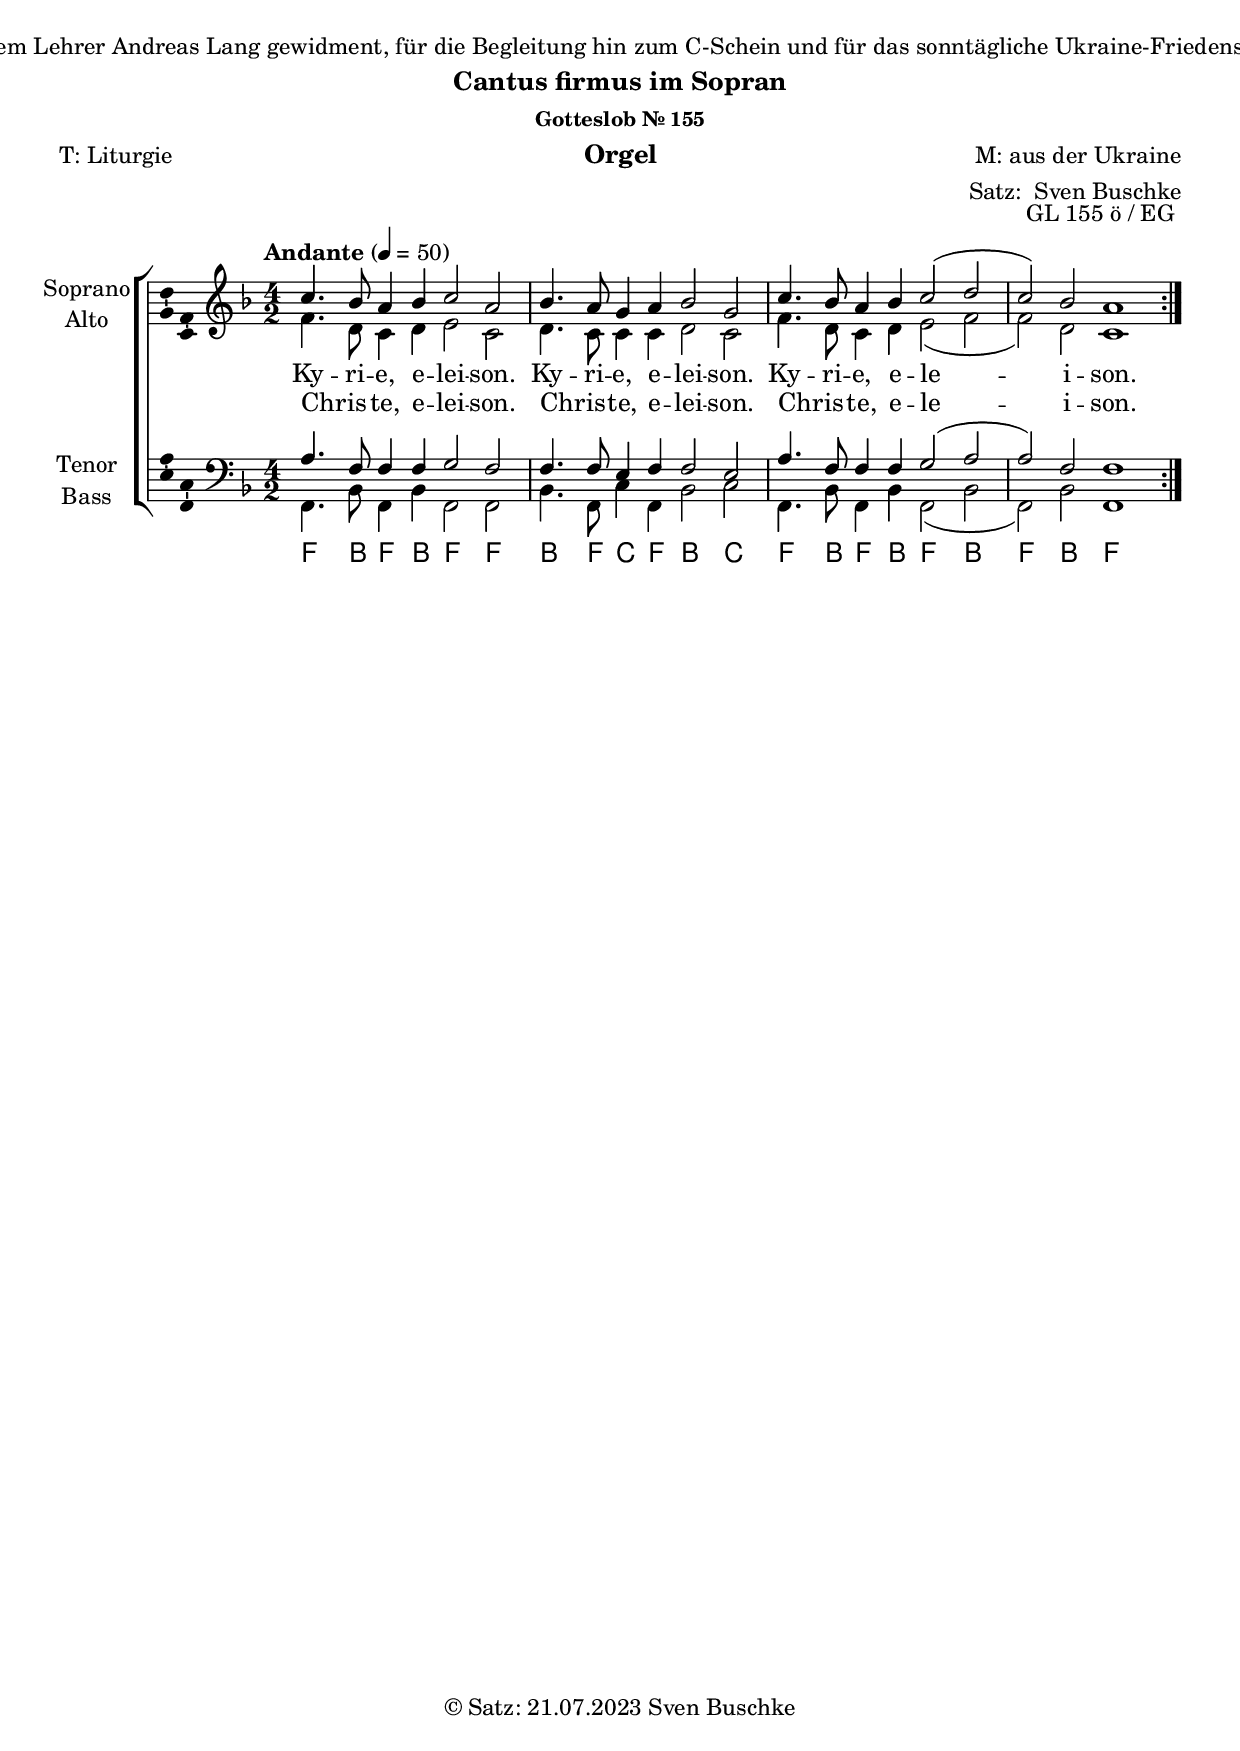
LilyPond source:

\version "2.24.1"
\language "english"

\include "predefined-guitar-fretboards.ly"
\header {
  dedication = "Meinem Lehrer Andreas Lang gewidment, für die Begleitung hin zum C-Schein und für das sonntägliche Ukraine-Friedensgebet"
  title = ""
  subsubtitle = "Gotteslob Nr. 155"
  instrument = "Orgel"
  composer = "M: aus der Ukraine"
  arranger = \markup { "Satz: " \with-url #"https://buschke.com" "Sven Buschke" }
  poet = "T: Liturgie"
  meter = ""
  piece = ""
  opus = "GL 155 ö / EG "
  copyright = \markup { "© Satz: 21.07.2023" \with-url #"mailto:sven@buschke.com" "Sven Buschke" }
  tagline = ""
}

global = {
  \key f \major
  \time 4/2
  \tempo "Andante" 4=50
}

scoreASoprano = \relative c'' {
  \global
  % Music follows here.
  \repeat volta 2 {
    c4. bf8 a4 bf c2 a
    bf4. a8 g4 a bf2 g
    c4. bf8 a4 bf c2(d c) bf a1 
  }
}

scoreAAlto = \relative c' {
  \global
  % Music follows here.
  \repeat volta 2 {
    f4. d8 c4 d e2 c
    d4. c8 c4 c d2 c
    f4. d8 c4 d e2(f f) d c1
  }
}

scoreATenor = \relative c' {
  \global
  % Music follows here.
  \repeat volta 2 {
    a4. f8 f4 f g2 f
    f4. f8 e4 f f2 e
    a4. f8 f4 f g2(a a) f f1
  }
}

scoreABass = \relative c, {
  \global
  % Music follows here.
  \repeat volta 2 {
    f4. bf8 f4 bf f2 f
    bf4. f8 c'4 f, bf2 c
    f,4. bf8 f4 bf f2(bf f) bf f1
  }
}

scoreAVerseA = \lyricmode {
  % Lyrics follow here.
  Ky -- ri -- e, e -- lei -- son.
  Ky -- ri -- e, e -- lei -- son.
  Ky -- ri -- e, e -- le -- i -- son.
}

scoreAVerseB = \lyricmode {
  % Lyrics follow here.
  Chris -- _ te, e -- lei -- son.
  Chris -- _ te, e -- lei -- son.
  Chris -- _ te, e -- le -- i -- son.
}

scoreAVerseC = \lyricmode {
  % Lyrics follow here.

}

scoreAChordNames = \chordmode {
  \global
  \germanChords
  % Chords follow here.
  \repeat volta 2 {
    f4. bf8 f4 bf f2 f
    bf4. f8 c4 f bf2 c
    f4. bf8 f4 bf f2 bf f bf f1
  }
}

scoreAFigBass = \figuremode {
  \global
  % Figures follow here.
}

scoreAChoirPart = \new ChoirStaff <<
  \new Staff \with {
    midiInstrument = "choir aahs"
    instrumentName = \markup \center-column { "Soprano" "Alto" }
  } <<
    \new Voice = "soprano" \with {
      \consists "Ambitus_engraver"
    } { \voiceOne \scoreASoprano }
    \new Voice = "alto" \with {
      \consists "Ambitus_engraver"
      \override Ambitus #'X-offset = #2.0
    } { \voiceTwo \scoreAAlto }
  >>
  \new Lyrics \with {
    \override VerticalAxisGroup #'staff-affinity = #CENTER
  } \lyricsto "soprano" {<<\scoreAVerseA \new Lyrics {\set associatedVoice = "soprano" \scoreAVerseB}>> \scoreAVerseC}
  \new Staff \with {
    midiInstrument = "choir aahs"
    instrumentName = \markup \center-column { "Tenor" "Bass" }
  } <<
    \clef bass
    \new Voice = "tenor" \with {
      \consists "Ambitus_engraver"
    } { \voiceOne \scoreATenor }
    \new Voice = "bass" \with {
      \consists "Ambitus_engraver"
      \override Ambitus #'X-offset = #2.0
    } { \voiceTwo \scoreABass }
  >>
>>

scoreAChordsPart = <<
  \new ChordNames \scoreAChordNames
%   \scoreAChordNames
%   \new FretBoards \scoreAChordNames
>>

scoreABassFiguresPart = \new FiguredBass \with {
  useBassFigureExtenders = ##t
} \scoreAFigBass

\bookpart {
  \header {
      subtitle = "Cantus firmus im Sopran"
  }
  \score {
    <<
      \scoreAChoirPart
      \scoreAChordsPart
      \scoreABassFiguresPart
    >>
    \layout { }
    \midi {
      \tempo 4=100
    }
  }
}

scoreBSoprano = \relative c'' {
  \global
  % Music follows here.

}

scoreBAlto = \relative c' {
  \global
  % Music follows here.

}

scoreBTenor = \relative c' {
  \global
  % Music follows here.

}

scoreBBass = \relative c {
  \global
  % Music follows here.

}

scoreBVerseA = \lyricmode {
  % Lyrics follow here.

}

scoreBVerseB = \lyricmode {
  % Lyrics follow here.

}

scoreBVerseC = \lyricmode {
  % Lyrics follow here.

}

scoreBChordNames = \chordmode {
  \global
  \germanChords
  % Chords follow here.

}

scoreBFigBass = \figuremode {
  \global
  % Figures follow here.

}

scoreBChoirPart = \new ChoirStaff <<
  \new Staff \with {
    midiInstrument = "choir aahs"
    instrumentName = \markup \center-column { "Soprano" "Alto" }
  } <<
    \new Voice = "soprano" \with {
      \consists "Ambitus_engraver"
    } { \voiceOne \scoreBSoprano }
    \new Voice = "alto" \with {
      \consists "Ambitus_engraver"
      \override Ambitus #'X-offset = #2.0
    } { \voiceTwo \scoreBAlto }
  >>
  \new Lyrics \with {
    \override VerticalAxisGroup #'staff-affinity = #CENTER
  } \lyricsto "soprano" {<<\scoreBVerseA \new Lyrics {\set associatedVoice = "soprano" \scoreBVerseB}>> \scoreBVerseC}
  \new Staff \with {
    midiInstrument = "choir aahs"
    instrumentName = \markup \center-column { "Tenor" "Bass" }
  } <<
    \clef bass
    \new Voice = "tenor" \with {
      \consists "Ambitus_engraver"
    } { \voiceOne \scoreBTenor }
    \new Voice = "bass" \with {
      \consists "Ambitus_engraver"
      \override Ambitus #'X-offset = #2.0
    } { \voiceTwo \scoreBBass }
  >>
>>

scoreBChordsPart = <<
  \new ChordNames \scoreBChordNames
%   \scoreBChordNames
%   \new FretBoards \scoreBChordNames
>>

scoreBBassFiguresPart = \new FiguredBass \with {
  useBassFigureExtenders = ##t
} \scoreBFigBass

\bookpart {
  \header {
      subtitle = "Cantus firmus im Tenor"
  }
  \score {
    <<
      \scoreBChoirPart
      \scoreBChordsPart
      \scoreBBassFiguresPart
    >>
    \layout { }
    \midi {
      \tempo 4=100
    }
  }
}

scoreCSoprano = \relative c'' {
  \global
  % Music follows here.

}

scoreCAlto = \relative c' {
  \global
  % Music follows here.

}

scoreCTenor = \relative c' {
  \global
  % Music follows here.

}

scoreCBass = \relative c {
  \global
  % Music follows here.

}

scoreCVerseA = \lyricmode {
  % Lyrics follow here.

}

scoreCVerseB = \lyricmode {
  % Lyrics follow here.

}

scoreCVerseC = \lyricmode {
  % Lyrics follow here.

}

scoreCChordNames = \chordmode {
  \global
  \germanChords
  % Chords follow here.

}

scoreCFigBass = \figuremode {
  \global
  % Figures follow here.

}

scoreCChoirPart = \new ChoirStaff <<
  \new Staff \with {
    midiInstrument = "choir aahs"
    instrumentName = \markup \center-column { "Soprano" "Alto" }
  } <<
    \new Voice = "soprano" \with {
      \consists "Ambitus_engraver"
    } { \voiceOne \scoreCSoprano }
    \new Voice = "alto" \with {
      \consists "Ambitus_engraver"
      \override Ambitus #'X-offset = #2.0
    } { \voiceTwo \scoreCAlto }
  >>
  \new Lyrics \with {
    \override VerticalAxisGroup #'staff-affinity = #CENTER
  } \lyricsto "soprano" {<<\scoreCVerseA \new Lyrics {\set associatedVoice = "soprano" \scoreCVerseB}>> \scoreCVerseC}
  \new Staff \with {
    midiInstrument = "choir aahs"
    instrumentName = \markup \center-column { "Tenor" "Bass" }
  } <<
    \clef bass
    \new Voice = "tenor" \with {
      \consists "Ambitus_engraver"
    } { \voiceOne \scoreCTenor }
    \new Voice = "bass" \with {
      \consists "Ambitus_engraver"
      \override Ambitus #'X-offset = #2.0
    } { \voiceTwo \scoreCBass }
  >>
>>

scoreCChordsPart = <<
  \new ChordNames \scoreCChordNames
%   \scoreCChordNames
%   \new FretBoards \scoreCChordNames
>>

scoreCBassFiguresPart = \new FiguredBass \with {
  useBassFigureExtenders = ##t
} \scoreCFigBass

\bookpart {
  \header {
      subtitle = "Cantus firmus im Bass"
  }
  \score {
    <<
      \scoreCChoirPart
      \scoreCChordsPart
      \scoreCBassFiguresPart
    >>
    \layout { }
    \midi {
      \tempo 4=100
    }
  }
}

scoreDSoprano = \relative c'' {
  \global
  % Music follows here.

}

scoreDAlto = \relative c' {
  \global
  % Music follows here.

}

scoreDTenor = \relative c' {
  \global
  % Music follows here.

}

scoreDBass = \relative c {
  \global
  % Music follows here.

}

scoreDVerseA = \lyricmode {
  % Lyrics follow here.

}

scoreDVerseB = \lyricmode {
  % Lyrics follow here.

}

scoreDVerseC = \lyricmode {
  % Lyrics follow here.

}

scoreDChordNames = \chordmode {
  \global
  \germanChords
  % Chords follow here.

}

scoreDFigBass = \figuremode {
  \global
  % Figures follow here.

}

scoreDChoirPart = \new ChoirStaff <<
  \new Staff \with {
    midiInstrument = "choir aahs"
    instrumentName = \markup \center-column { "Soprano" "Alto" }
  } <<
    \new Voice = "soprano" \with {
      \consists "Ambitus_engraver"
    } { \voiceOne \scoreDSoprano }
    \new Voice = "alto" \with {
      \consists "Ambitus_engraver"
      \override Ambitus #'X-offset = #2.0
    } { \voiceTwo \scoreDAlto }
  >>
  \new Lyrics \with {
    \override VerticalAxisGroup #'staff-affinity = #CENTER
  } \lyricsto "soprano" {<<\scoreDVerseA \new Lyrics {\set associatedVoice = "soprano" \scoreDVerseB}>> \scoreDVerseC}
  \new Staff \with {
    midiInstrument = "choir aahs"
    instrumentName = \markup \center-column { "Tenor" "Bass" }
  } <<
    \clef bass
    \new Voice = "tenor" \with {
      \consists "Ambitus_engraver"
    } { \voiceOne \scoreDTenor }
    \new Voice = "bass" \with {
      \consists "Ambitus_engraver"
      \override Ambitus #'X-offset = #2.0
    } { \voiceTwo \scoreDBass }
  >>
>>

scoreDChordsPart = <<
  \new ChordNames \scoreDChordNames
%   \scoreDChordNames
%   \new FretBoards \scoreDChordNames
>>

scoreDBassFiguresPart = \new FiguredBass \with {
  useBassFigureExtenders = ##t
} \scoreDFigBass

\bookpart {
  \header {
      subtitle = "Cantus firmus im Alt"
  }
  \score {
    <<
      \scoreDChoirPart
      \scoreDChordsPart
      \scoreDBassFiguresPart
    >>
    \layout { }
    \midi {
      \tempo 4=100
    }
  }
}